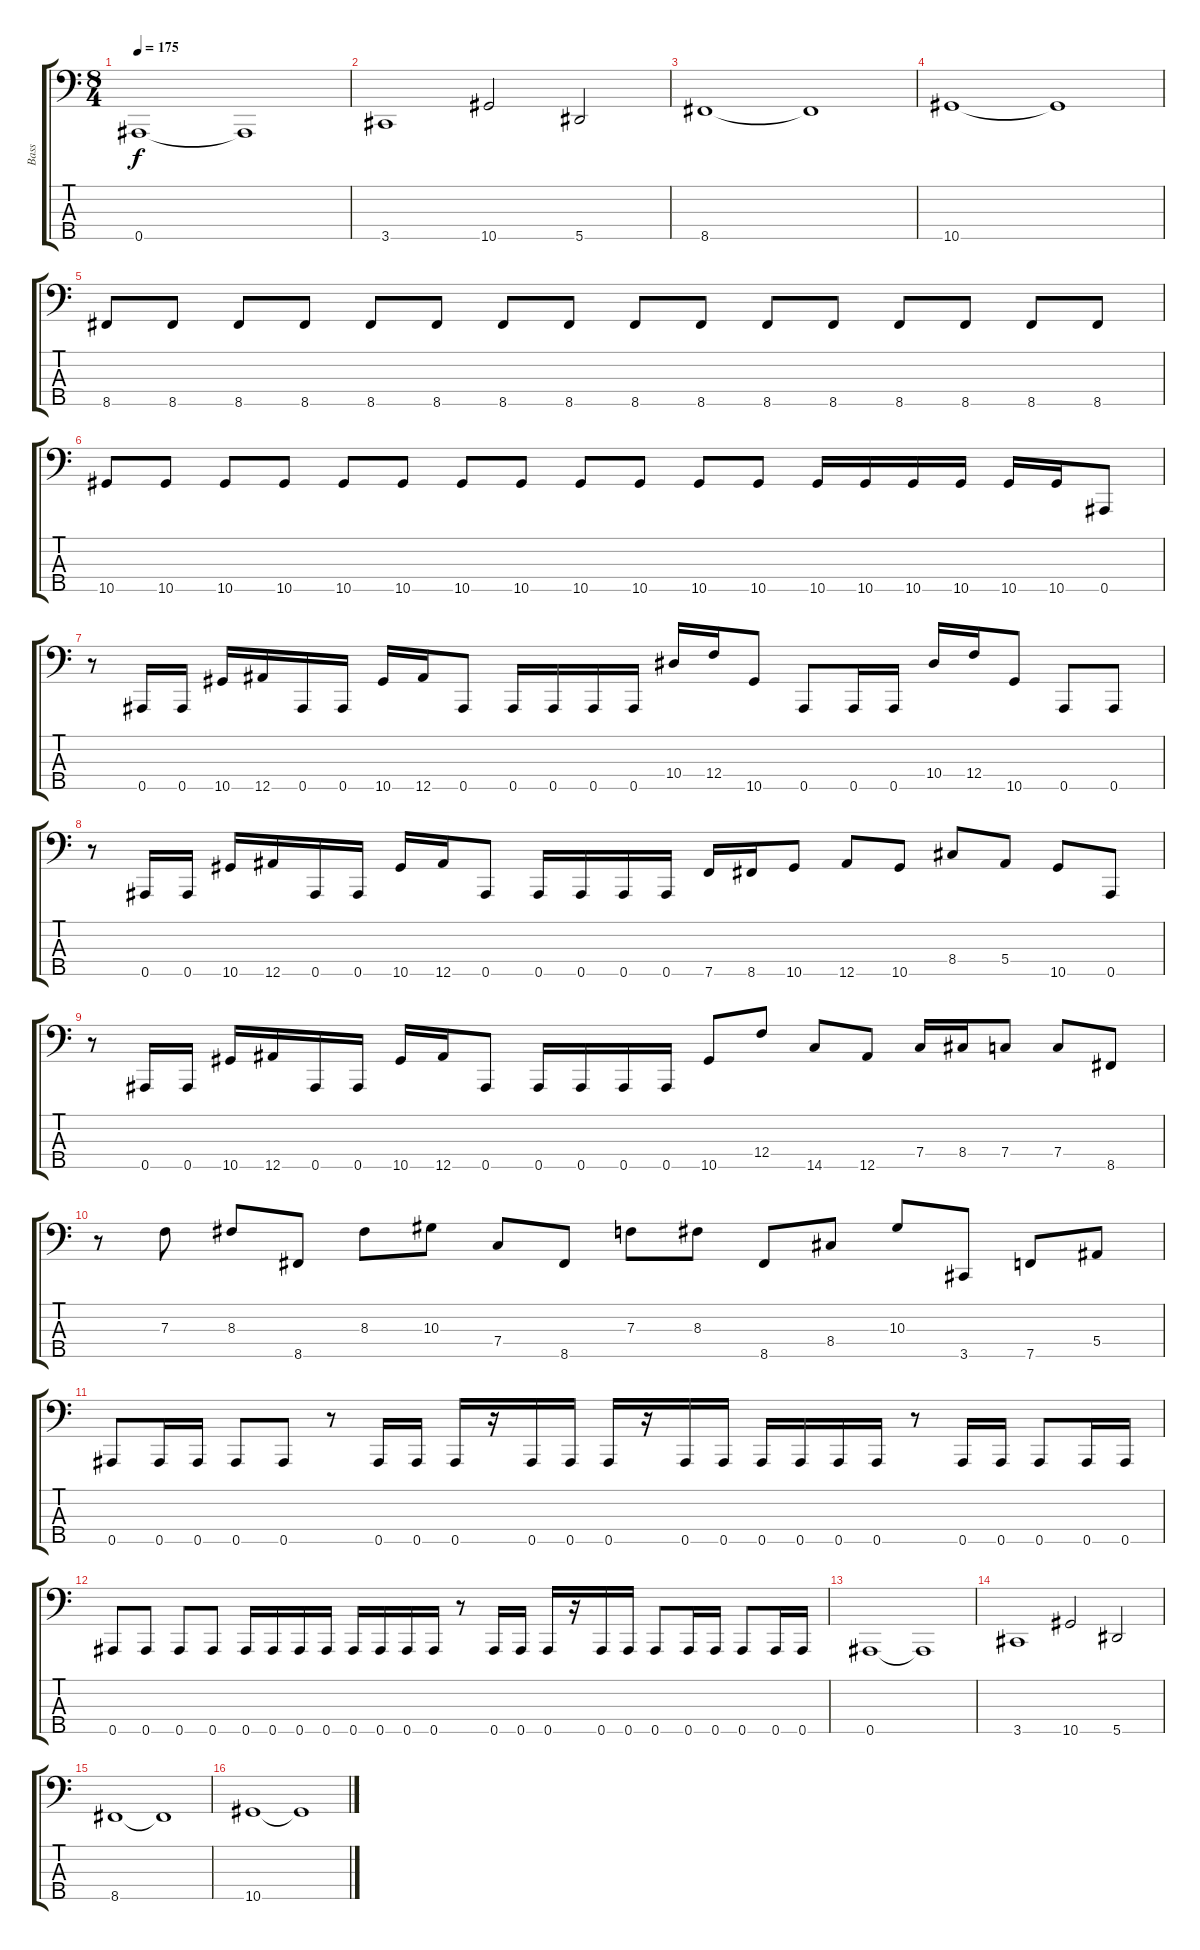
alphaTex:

\track ("Bass" "Bass") {instrument electricbasspick}
\staff {score tabs}
\tuning (Ab2 Eb2 Bb1 F1 Bb0) {hide}
\ts (8 4)
\tempo 175
\clef f4
\ks c
0.5.1{dy f} 0.5{t}.1 |
3.5.1 10.5.2 5.5.2 |
8.5.1 8.5{t}.1 |
10.5.1 10.5{t}.1 |
\section ("" "")
8.5.8 8.5.8 8.5.8 8.5.8 8.5.8 8.5.8 8.5.8 8.5.8 8.5.8 8.5.8 8.5.8 8.5.8 8.5.8 8.5.8 8.5.8 8.5.8 |
10.5.8 10.5.8 10.5.8 10.5.8 10.5.8 10.5.8 10.5.8 10.5.8 10.5.8 10.5.8 10.5.8 10.5.8 10.5.16 10.5.16 10.5.16 10.5.16 10.5.16 10.5.16 0.5.8 |
r.8 0.5.16 0.5.16 10.5.16 12.5.16 0.5.16 0.5.16 10.5.16 12.5.16 0.5.8 0.5.16 0.5.16 0.5.16 0.5.16 10.4.16 12.4.16 10.5.8 0.5.8 0.5.16 0.5.16 10.4.16 12.4.16 10.5.8 0.5.8 0.5.8 |
r.8 0.5.16 0.5.16 10.5.16 12.5.16 0.5.16 0.5.16 10.5.16 12.5.16 0.5.8 0.5.16 0.5.16 0.5.16 0.5.16 7.5.16 8.5.16 10.5.8 12.5.8 10.5.8 8.4.8 5.4.8 10.5.8 0.5.8 |
r.8 0.5.16 0.5.16 10.5.16 12.5.16 0.5.16 0.5.16 10.5.16 12.5.16 0.5.8 0.5.16 0.5.16 0.5.16 0.5.16 10.5.8 12.4.8 14.5.8 12.5.8 7.4.16 8.4.16 7.4.8 7.4.8 8.5.8 |
r.8 7.3.8 8.3.8 8.5.8 8.3.8 10.3.8 7.4.8 8.5.8 7.3.8 8.3.8 8.5.8 8.4.8 10.3.8 3.5.8 7.5.8 5.4.8 |
0.5.8 0.5.16 0.5.16 0.5.8 0.5.8 r.8 0.5.16 0.5.16 0.5.16 r.16 0.5.16 0.5.16 0.5.16 r.16 0.5.16 0.5.16 0.5.16 0.5.16 0.5.16 0.5.16 r.8 0.5.16 0.5.16 0.5.8 0.5.16 0.5.16 |
0.5.8 0.5.8 0.5.8 0.5.8 0.5.16 0.5.16 0.5.16 0.5.16 0.5.16 0.5.16 0.5.16 0.5.16 r.8 0.5.16 0.5.16 0.5.16 r.16 0.5.16 0.5.16 0.5.8 0.5.16 0.5.16 0.5.8 0.5.16 0.5.16 |
\section ("" "")
0.5.1 0.5{t}.1 |
3.5.1 10.5.2 5.5.2 |
8.5.1 8.5{t}.1 |
10.5.1 10.5{t}.1
